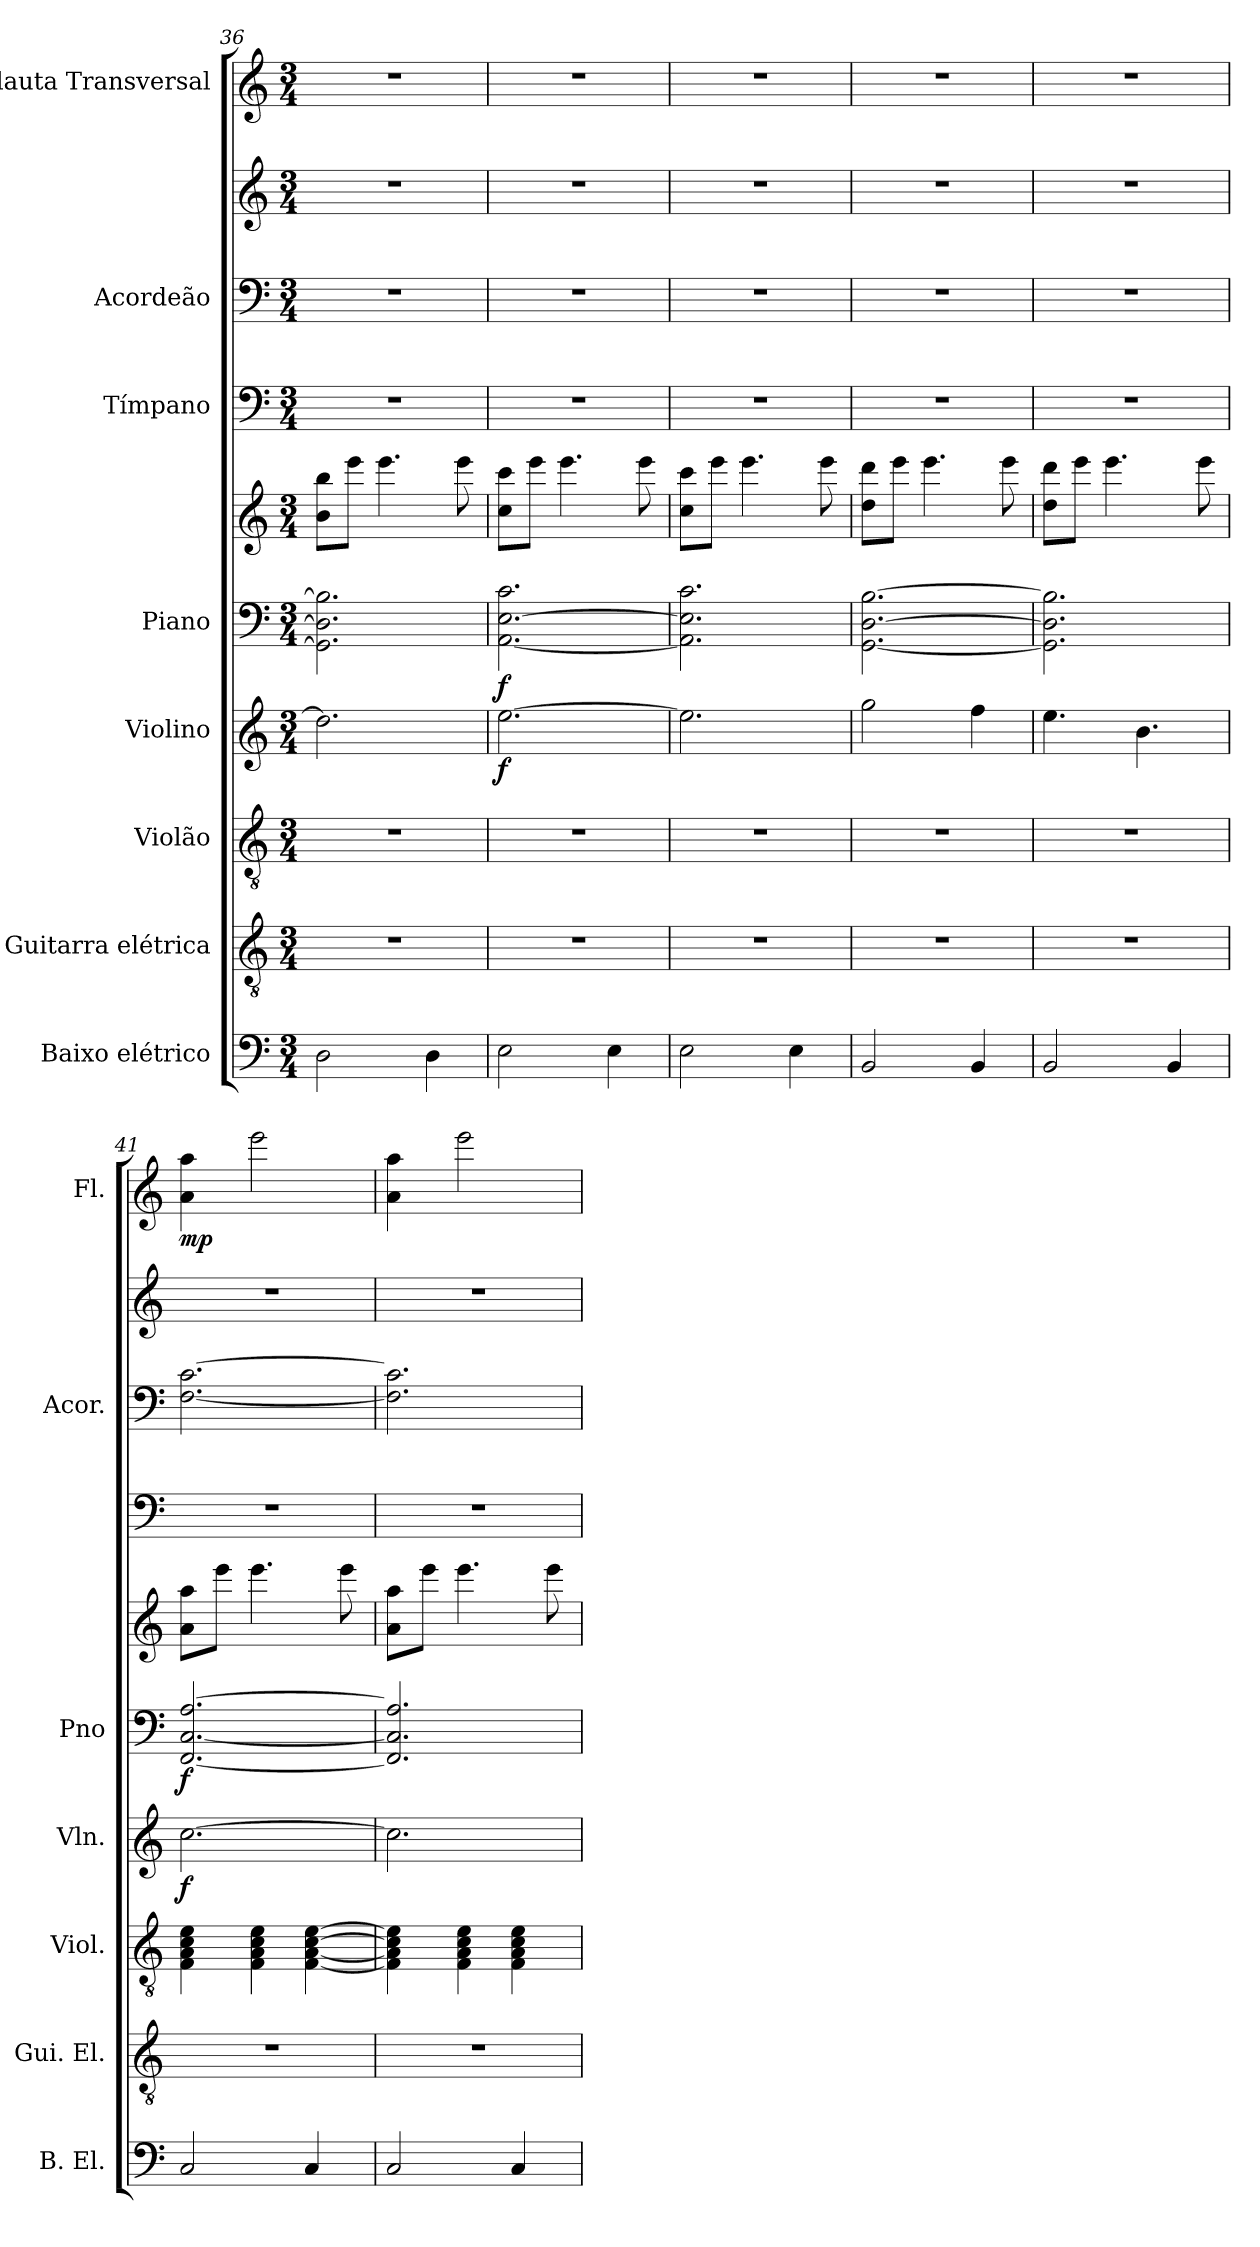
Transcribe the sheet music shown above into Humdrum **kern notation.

**kern	**kern	**kern	**kern	**dynam	**kern	**kern	**dynam	**kern	**kern	**kern	**kern	**dynam
*part8	*part7	*part6	*part5	*part5	*part4	*part4	*part4	*part3	*part2	*part2	*part1	*part1
*staff10	*staff9	*staff8	*staff7	*staff7	*staff6	*staff5	*staff5/6	*staff4	*staff3	*staff2	*staff1	*staff1
*I"Baixo elétrico	*I"Guitarra elétrica	*I"Violão	*I"Violino	*	*I"Piano	*	*	*I"Tímpano	*I"Acordeão	*	*I"Flauta Transversal	*
*I'B. El.	*I'Gui. El.	*I'Viol.	*I'Vln.	*	*I'Pno	*	*	*	*I'Acor.	*	*I'Fl.	*
*clefF4	*clefGv2	*clefGv2	*clefG2	*	*clefF4	*clefG2	*	*clefF4	*clefF4	*clefG2	*clefG2	*
*ITrd7c12	*	*	*	*	*	*	*	*	*	*	*	*
*k[]	*k[]	*k[]	*k[]	*	*k[]	*k[]	*	*k[]	*k[]	*k[]	*k[]	*
*M3/4	*M3/4	*M3/4	*M3/4	*	*M3/4	*M3/4	*	*M3/4	*M3/4	*M3/4	*M3/4	*
=36	=36	=36	=36	=36	=36	=36	=36	=36	=36	=36	=36	=36
2DD\	2.r	2.r	2.dd\]	.	2.GG\] 2.D\] 2.B\]	8b\ 8bb\L	.	2.r	2.r	2.r	2.r	.
.	.	.	.	.	.	8eee\J	.	.	.	.	.	.
.	.	.	.	.	.	4.eee\	.	.	.	.	.	.
4DD\	.	.	.	.	.	.	.	.	.	.	.	.
.	.	.	.	.	.	8eee\	.	.	.	.	.	.
=37	=37	=37	=37	=37	=37	=37	=37	=37	=37	=37	=37	=37
!	!	!	!	!LO:DY:b	!	!	!LO:DY:b=2	!	!	!	!	!
2EE\	2.r	2.r	[2.ee\	f	[2.AA\ [2.E\ 2.c\	8cc\ 8ccc\L	f	2.r	2.r	2.r	2.r	.
.	.	.	.	.	.	8eee\J	.	.	.	.	.	.
.	.	.	.	.	.	4.eee\	.	.	.	.	.	.
4EE\	.	.	.	.	.	.	.	.	.	.	.	.
.	.	.	.	.	.	8eee\	.	.	.	.	.	.
=38	=38	=38	=38	=38	=38	=38	=38	=38	=38	=38	=38	=38
2EE\	2.r	2.r	2.ee\]	.	2.AA\] 2.E\] 2.c\	8cc\ 8ccc\L	.	2.r	2.r	2.r	2.r	.
.	.	.	.	.	.	8eee\J	.	.	.	.	.	.
.	.	.	.	.	.	4.eee\	.	.	.	.	.	.
4EE\	.	.	.	.	.	.	.	.	.	.	.	.
.	.	.	.	.	.	8eee\	.	.	.	.	.	.
=39	=39	=39	=39	=39	=39	=39	=39	=39	=39	=39	=39	=39
2BBB/	2.r	2.r	2gg\	.	[2.GG\ [2.D\ [2.B\	8dd\ 8ddd\L	.	2.r	2.r	2.r	2.r	.
.	.	.	.	.	.	8eee\J	.	.	.	.	.	.
.	.	.	.	.	.	4.eee\	.	.	.	.	.	.
4BBB/	.	.	4ff\	.	.	.	.	.	.	.	.	.
.	.	.	.	.	.	8eee\	.	.	.	.	.	.
!!LO:PB:g=z
=40	=40	=40	=40	=40	=40	=40	=40	=40	=40	=40	=40	=40
2BBB/	2.r	2.r	4.ee\	.	2.GG\] 2.D\] 2.B\]	8dd\ 8ddd\L	.	2.r	2.r	2.r	2.r	.
.	.	.	.	.	.	8eee\J	.	.	.	.	.	.
.	.	.	.	.	.	4.eee\	.	.	.	.	.	.
.	.	.	4.b\	.	.	.	.	.	.	.	.	.
4BBB/	.	.	.	.	.	.	.	.	.	.	.	.
.	.	.	.	.	.	8eee\	.	.	.	.	.	.
=41	=41	=41	=41	=41	=41	=41	=41	=41	=41	=41	=41	=41
!	!	!	!	!LO:DY:b	!	!	!LO:DY:b=2	!	!	!	!	!LO:DY:b
2CC/	2.r	4F\ 4A\ 4c\ 4e\	[2.cc\	f	[2.FF/ [2.C/ [2.A/	8a\ 8aa\L	f	2.r	[2.F\ [2.c\	2.r	4a\ 4aa\	mp
.	.	.	.	.	.	8eee\J	.	.	.	.	.	.
.	.	4F\ 4A\ 4c\ 4e\	.	.	.	4.eee\	.	.	.	.	2eee\	.
4CC/	.	[4F\ [4A\ [4c\ [4e\	.	.	.	.	.	.	.	.	.	.
.	.	.	.	.	.	8eee\	.	.	.	.	.	.
=42	=42	=42	=42	=42	=42	=42	=42	=42	=42	=42	=42	=42
2CC/	2.r	4F\] 4A\] 4c\] 4e\]	2.cc\]	.	2.FF/] 2.C/] 2.A/]	8a\ 8aa\L	.	2.r	2.F\] 2.c\]	2.r	4a\ 4aa\	.
.	.	.	.	.	.	8eee\J	.	.	.	.	.	.
.	.	4F\ 4A\ 4c\ 4e\	.	.	.	4.eee\	.	.	.	.	2eee\	.
4CC/	.	4F\ 4A\ 4c\ 4e\	.	.	.	.	.	.	.	.	.	.
.	.	.	.	.	.	8eee\	.	.	.	.	.	.
=	=	=	=	=	=	=	=	=	=	=	=	=
*-	*-	*-	*-	*-	*-	*-	*-	*-	*-	*-	*-	*-
